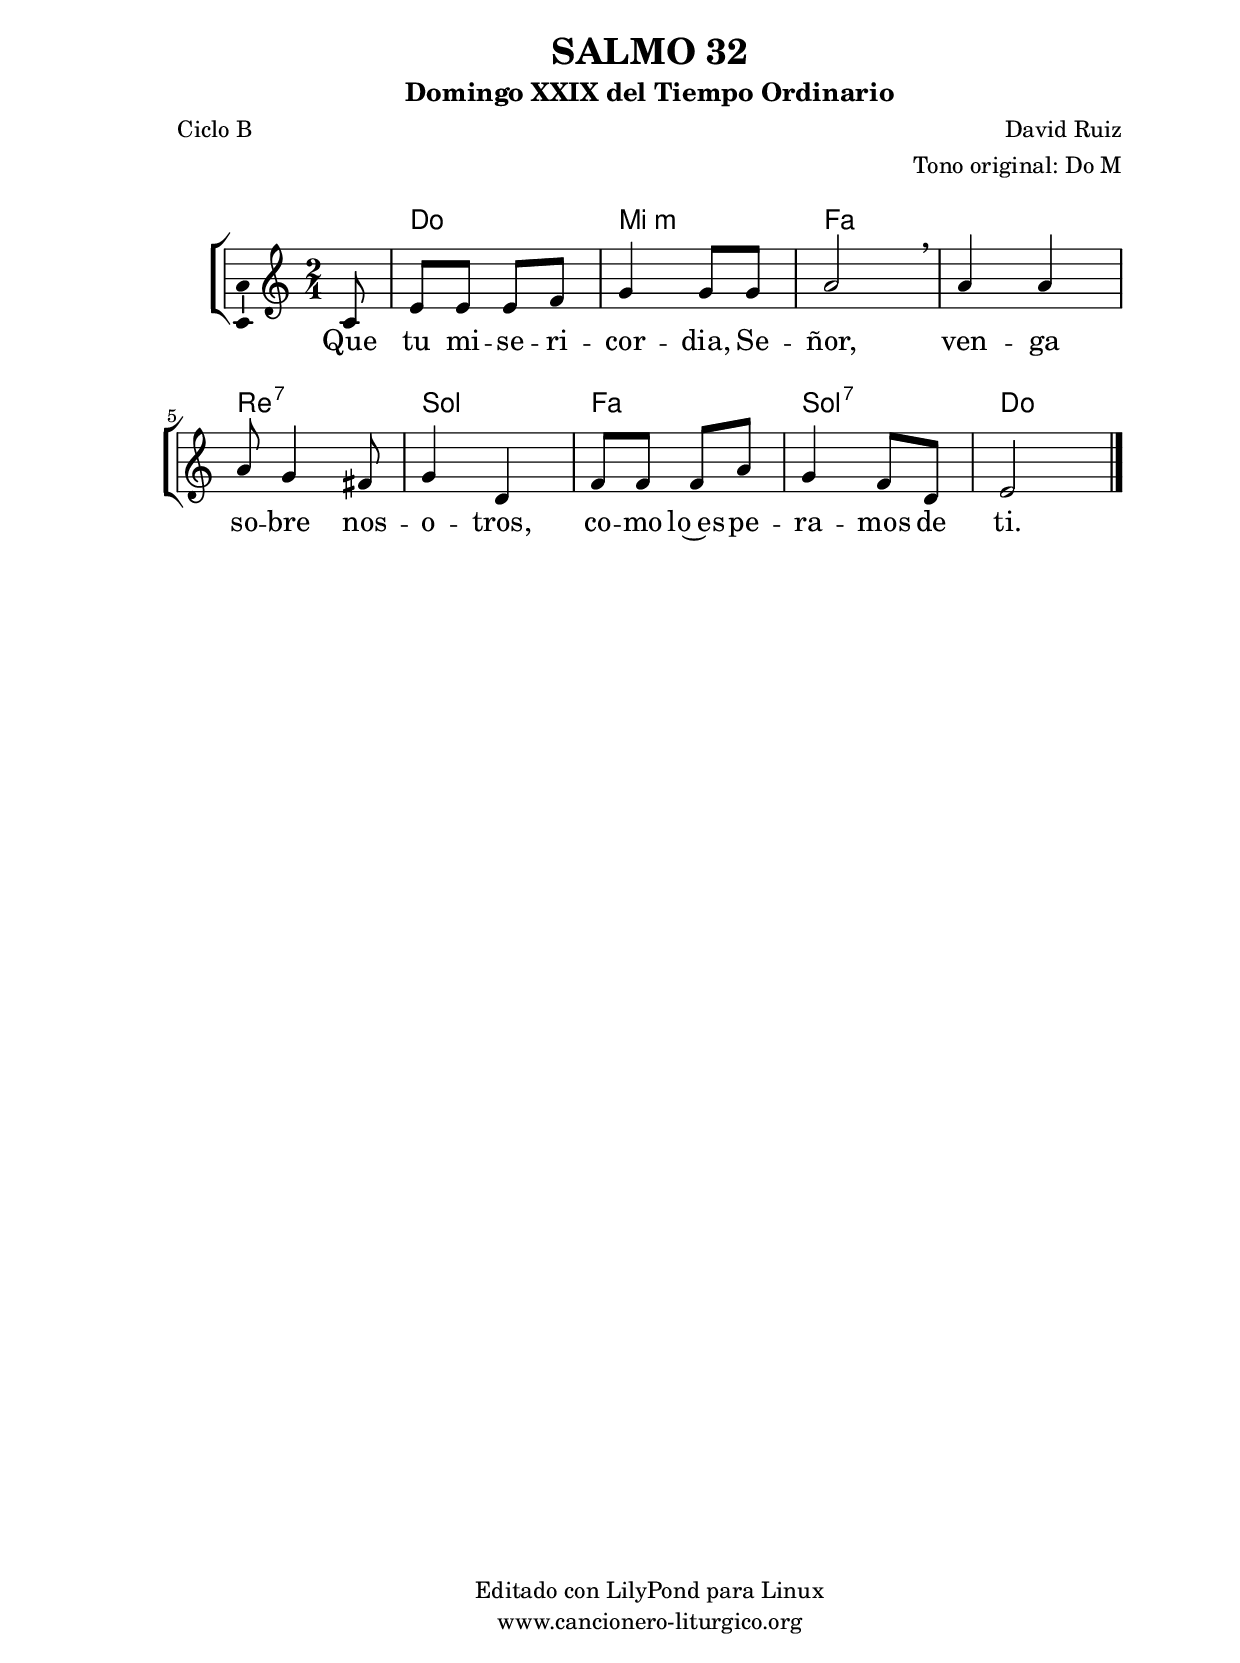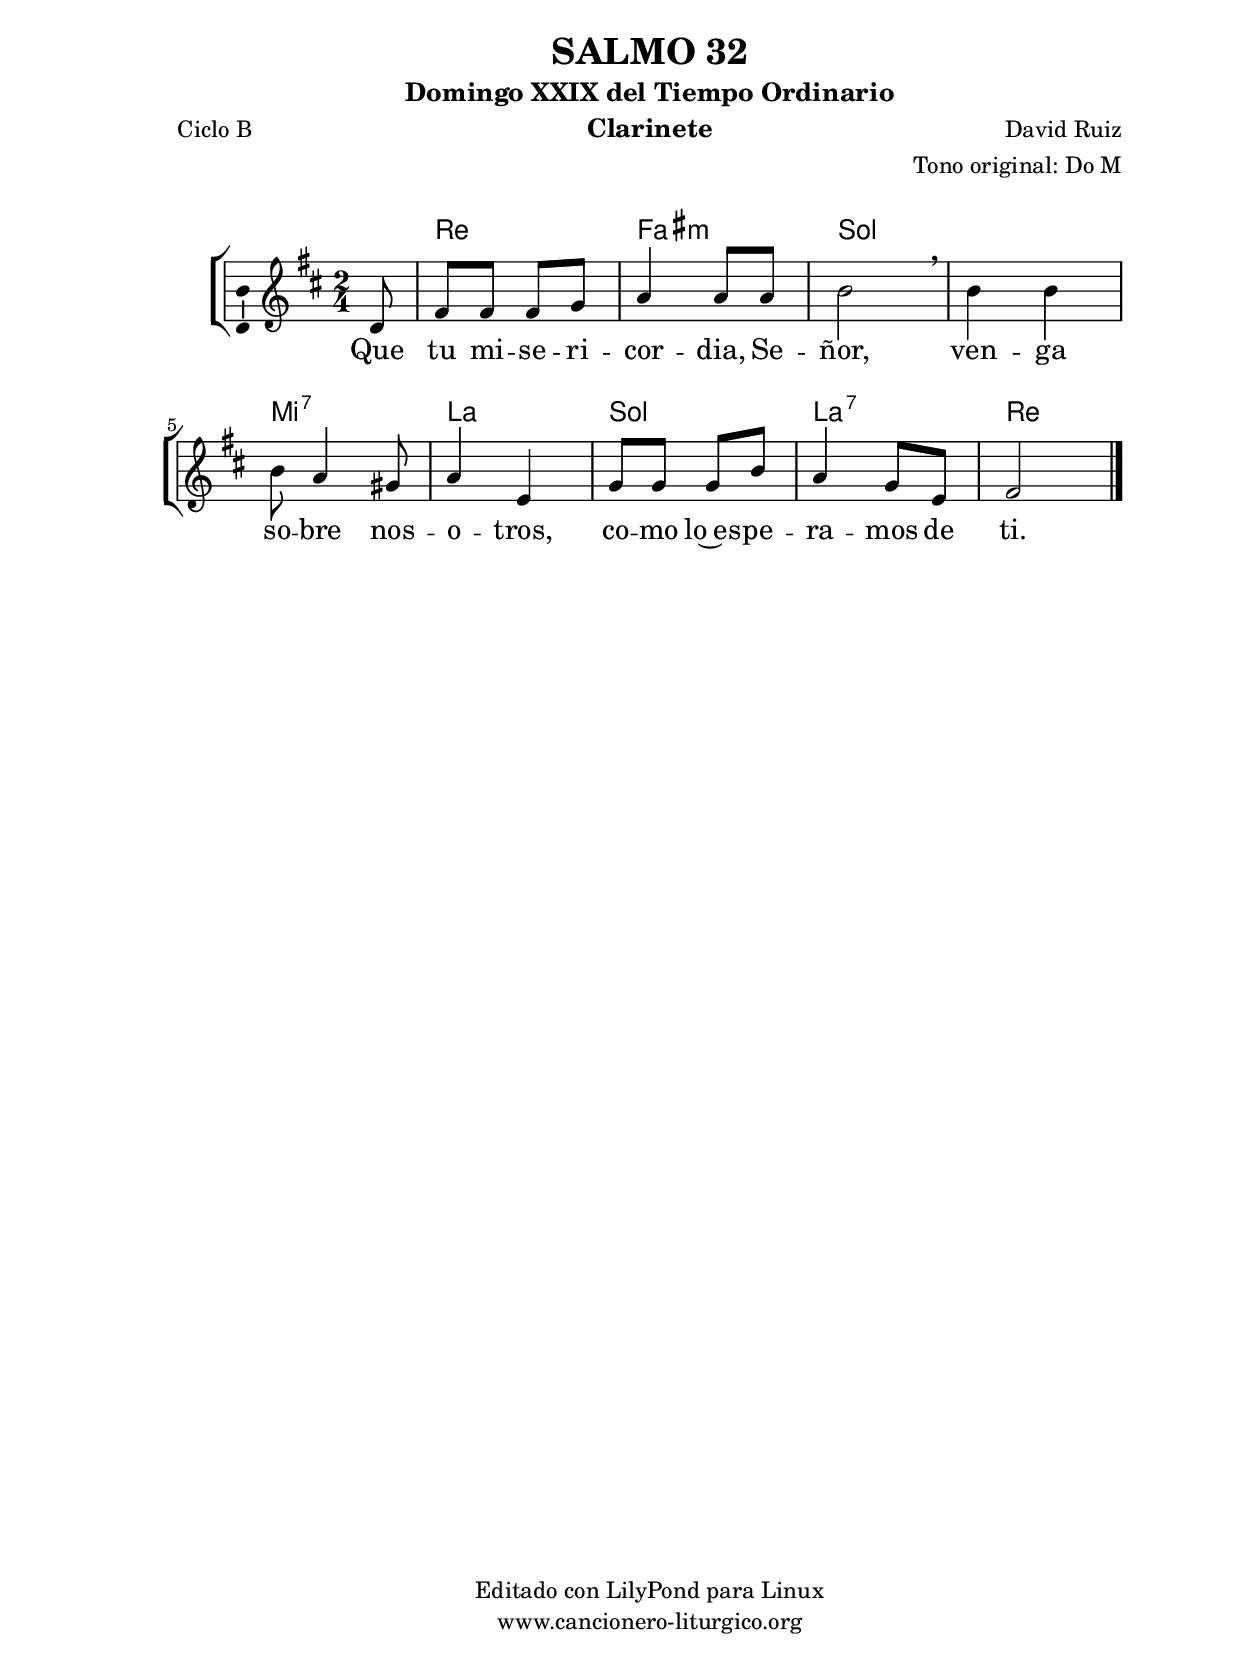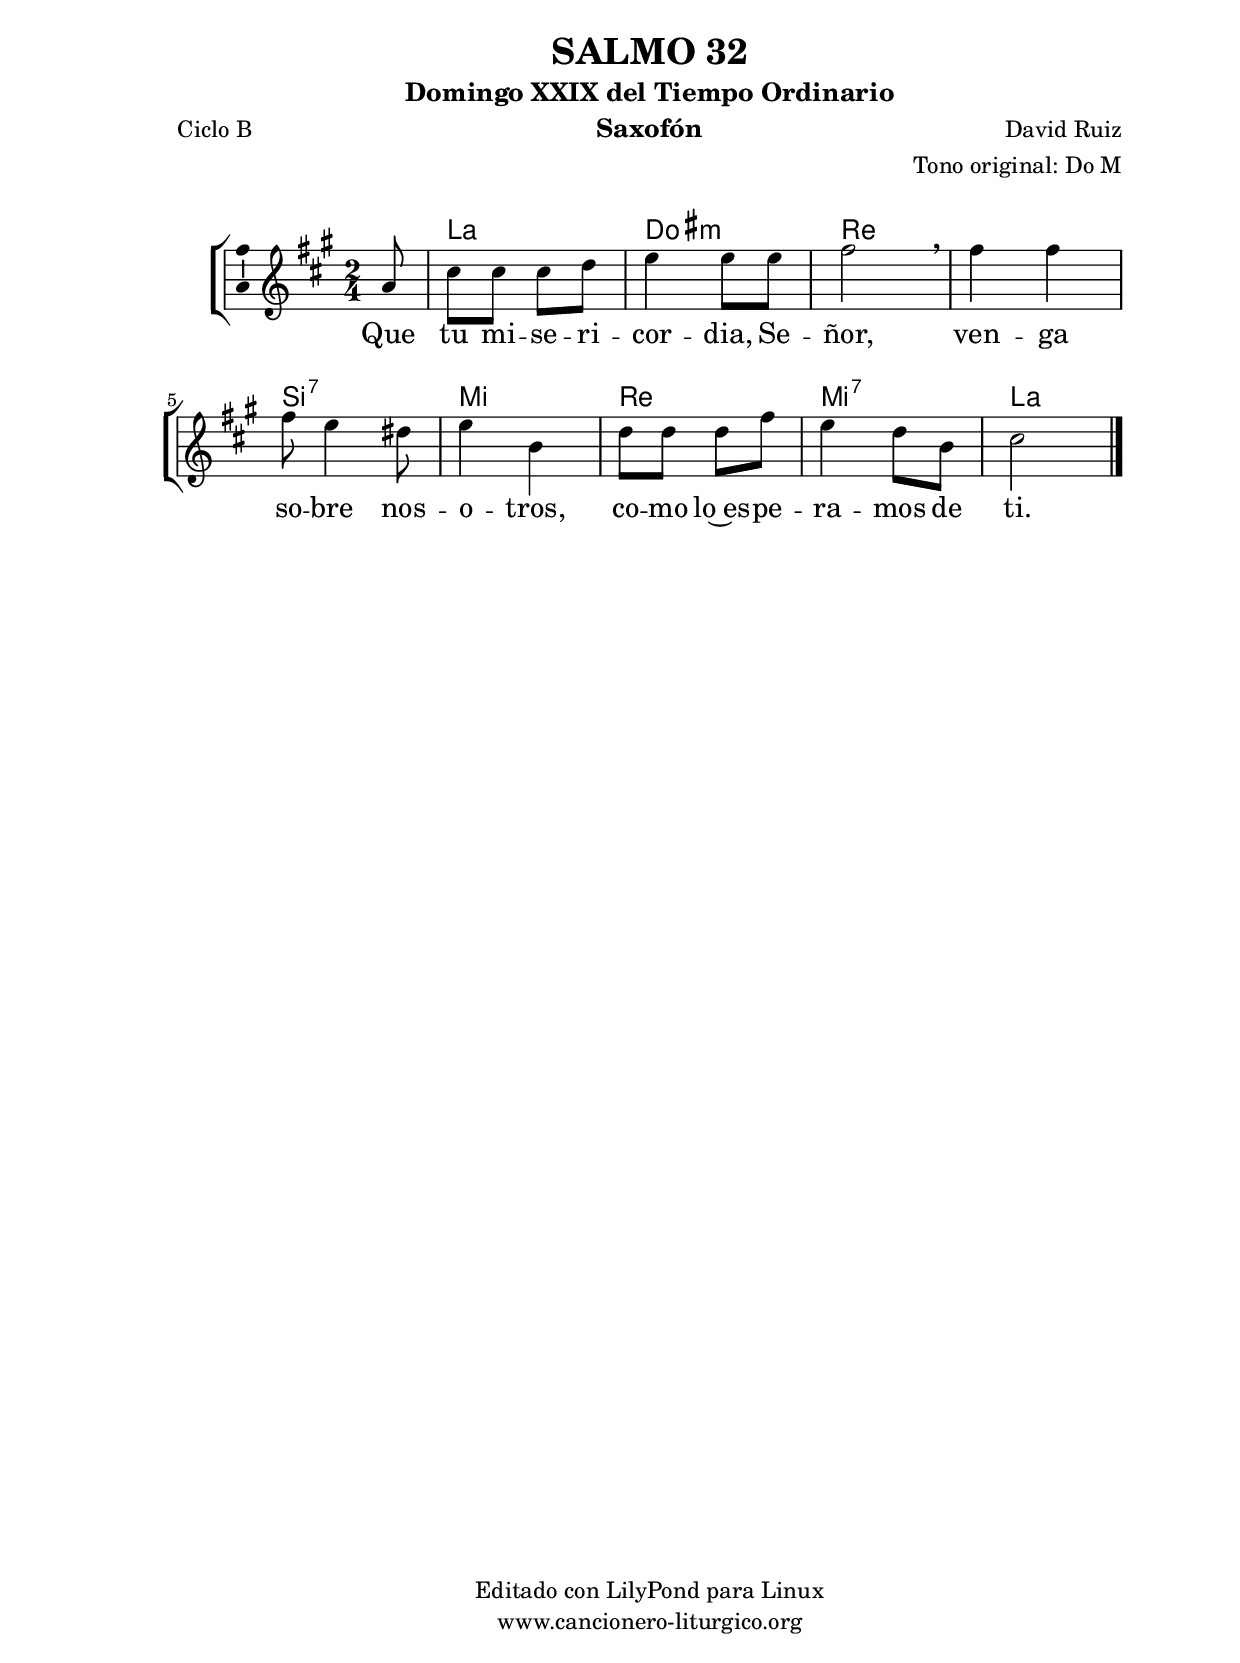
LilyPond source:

%
%para convertir .midi en .wav:
%timidity filename.midi -Ow -o finename.wav
%
%
%Para convertir de .wav a .mp3:
%lame -h -m j filename.wav
%
%
%para escuchar el midi:
%timidity nombrefichero.midi
%


%versión de lilypond para la que se ha escrito esta partitura:
\version "2.16.0"

	%Tamaño papel
	#(set-default-paper-size "a4")
	%Tamaño partitura
	#(set-global-staff-size 20)
	%No responde al pulsar sobre una nota
	#(ly:set-option 'point-and-click #f)

%parámetros del encabezamiento:
\header {
	title = "SALMO 32"
	subtitle = "Domingo XXIX del Tiempo Ordinario"
	composer = "David Ruiz"
	poet = "Ciclo B"
	meter = ""
	arranger = "Tono original: Do M"
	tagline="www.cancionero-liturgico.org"
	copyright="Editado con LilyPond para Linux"
	tiempo = "Ordinario"
	usos = "Salmo"
	letra = "Que tu misericordia, Señor, venga sobre nosotros, como lo esperamos de ti."
	}

%parámetros asociados al papel:
\paper  {
	oddHeaderMarkup = \markup {\fill-line { \on-the-fly #not-first-page \fromproperty #'header:title \on-the-fly #not-first-page \fromproperty #'header:composer }}
	evenHeaderMarkup = \markup {\fill-line { \fromproperty #'header:composer \fromproperty #'header:title }}
	#(set-paper-size "a4")
	print-page-number = ##f
	first-page-number = 1
	print-first-page-number = ##f
%	head-separation = 3.0 \cm
	top-margin = 2.0 \cm
	bottom-margin = 0.5\cm
%%%	bottom-margin = -1.0\cm
	left-margin = 3.0 \cm
	line-width = 16.0 \cm 
	indent = 8\mm
	interscoreline = 2.\mm
	between-system-space = 15\mm
%	para que las partituras no llenen la hoja:
	ragged-bottom = ##t
%	idem para la última hoja:
	ragged-last-bottom = ##f
%	para que las partituras llenen el ancho del papel:
	ragged-last = ##f
	after-title-space = 2.5 \cm
%page-count=1
%system-count=1

	%Flexible Vertical Spacing
%	markup-markup-spacing =
%	#'((basic-distance . 15) (minimum-distance . 15) (padding . 3))
	markup-system-spacing =
	#'((basic-distance . 15) (minimum-distance . 15) (padding . 3))
	system-system-spacing =
	#'((basic-distance . 15) (minimum-distance . 15) (padding . 3))
	score-system-spacing =
	#'((basic-distance . 15) (minimum-distance . 15) (padding . 5))
%	top-system-spacing = % header
%	#'((basic-distance . 8) (minimum-distance . 0) (padding . 3))
%	top-markup-spacing =
%	#'((basic-distance . 20) (minimum-distance . 20) (padding . 3))
	last-bottom-spacing = % footer
	#'((basic-distance . 5) (minimum-distance . 5) (padding . 3))
%	score-markup-spacing =
%	#'((basic-distance . 16) (minimum-distance . 13) (padding . 3))

	}


%parámetros que afectan a toda la partitura:
global =  {
	%clave de sol (G):
	\clef G
	%armadura:
%	\transpose d ees
	\key c \major
	\tempo 4=80
	\set Score.tempoHideNote = ##t
	}


acordes = {
	\italianChords
	\chordmode {
%	\transpose d ees
{

s8
c2 e:m f f d:7 g f g:7 c

	}
	}
}

melodia = 
%	\transpose d ees
{
	\relative c'{
	\time 2/4

\partial8 c8
e8 e e f
g4 g8 g
a2 \breathe
a4 a
a8 g4 fis8
g4 d
f8 f f a
g4 f8 d
e2

	\bar "|."
	}
	}


texto = \lyricmode {
Que tu mi -- se -- ri -- cor -- dia, Se -- ñor, ven -- ga so -- bre nos -- o -- tros,
co -- mo lo~es -- pe -- ra -- mos de ti.
	}


acordesStaff = \context ChordNames = acordesStaff <<
	\set chordChanges = ##t
	\acordes
	>>


vozStaff = \context Voice = vozStaff
\with {\consists "Ambitus_engraver"}
<<
%	\set Staff.instrumentName = ""
%	\set Staff.shortInstrumentName = ""
%	\set Staff.midiInstrument = #"clarinet"
%	\set Staff.midiInstrument = #"cello"
%	\set Staff.midiInstrument = #"flute"
	\set Staff.midiInstrument = #"electric guitar (jazz)"
%	\set Staff.midiInstrument = #"english horn"
%	\set Staff.midiInstrument = #"violin"
%	\set Staff.midiInstrument = #"glockenspiel"
	\set Staff.midiMinimumVolume = #0.7
	\set Staff.midiMaximumVolume = #0.9
	\global
	\melodia
	>>


textoStaff = \context Lyrics = textoStaff <<
	\lyricsto vozStaff \texto
	>>

\book {
	\score {
		\context ChoirStaff {
			\override StaffGroup.SystemStartBracket #'collapse-height = #1
			\override Score.SystemStartBar #'collapse-height = #1
			<<
			\acordesStaff
			\vozStaff
			\textoStaff
			>>
			}
		\layout {
	    		\context {
				\Lyrics
				\override LyricText #'font-size = #2
				}
	   		 \context {
				\Score
				%fontSize = #3
				\override StaffSymbol #'staff-space = #(magstep +3)
				%\override Beam #'thickness = #0.55
				%\override SpacingSpanner #'spacing-increment = #1.0
				%\override Slur #'height-limit = #1.5
				}
			}
		}
	\score {
		\unfoldRepeats
		\context ChoirStaff {
			<<
			\acordesStaff
			\vozStaff
			>>
			}
		\midi {
	  		\context {
	  			\Score
				tempoWholesPerMinute = #(ly:make-moment 70 4)
				}
			}
		}
	}

%Partitura para clarinete
#(define output-suffix "C")
\book {
	\header{
		instrument = "Clarinete"
		}
	\score {
		\context ChoirStaff {
			\override StaffGroup.SystemStartBracket #'collapse-height = #1
			\override Score.SystemStartBar #'collapse-height = #1
\transpose c d
			<<
			\acordesStaff
			\vozStaff
			\textoStaff
			>>
			}
		\layout {
	    		\context {
				\Lyrics
				\override LyricText #'font-size = #2
				}
	   		 \context {
				\Score
				%fontSize = #3
				\override StaffSymbol #'staff-space = #(magstep +3)
				%\override Beam #'thickness = #0.55
				%\override SpacingSpanner #'spacing-increment = #1.0
				%\override Slur #'height-limit = #1.5
				}
			}
		}
	}

%Partitura para saxofón
#(define output-suffix "S")
\book {
	\header{
		instrument = "Saxofón"
		}
	\score {
		\context ChoirStaff {
			\override StaffGroup.SystemStartBracket #'collapse-height = #1
			\override Score.SystemStartBar #'collapse-height = #1
\transpose c a
			<<
			\acordesStaff
			\vozStaff
			\textoStaff
			>>
			}
		\layout {
	    		\context {
				\Lyrics
				\override LyricText #'font-size = #2
				}
	   		 \context {
				\Score
				%fontSize = #3
				\override StaffSymbol #'staff-space = #(magstep +3)
				%\override Beam #'thickness = #0.55
				%\override SpacingSpanner #'spacing-increment = #1.0
				%\override Slur #'height-limit = #1.5
				}
			}
		}
	}

